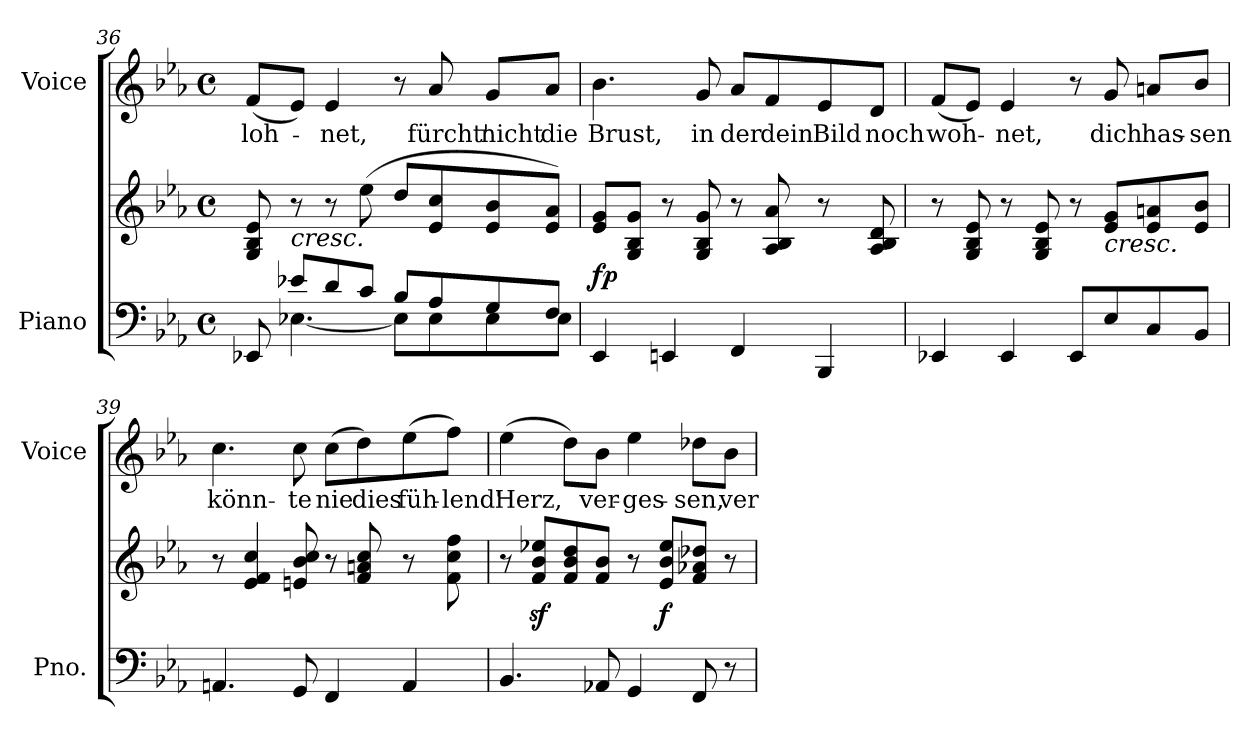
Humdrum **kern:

**kern	**kern	**dynam	**kern	**text
*part2	*part2	*part2	*part1	*part1
*staff3	*staff2	*staff2/3	*staff1	*staff1
*I"Piano	*	*	*I"Voice	*
*I'Pno.	*	*	*I'Voice	*
*clefF4	*clefG2	*	*clefG2	*
*k[b-e-a-]	*k[b-e-a-]	*	*k[b-e-a-]	*
*E-:	*E-:	*	*E-:	*
*M4/4	*M4/4	*	*M4/4	*
*met(c)	*met(c)	*	*met(c)	*
=36	=36	=36	=36	=36
*^	*	*	*	*
!	!	!	!	!	!LO:LY:b:color=#000000
8EE-Xi/	8ryy	8Gi/ 8B-i 8e-i	.	(8fi/L	loh-
!	!	!LO:TX:b:i:t=cresc.	!	!	!
8e-Xi/L	[<4.E-Xi\	8r	.	8e-i/J)	.
!	!	!	!	!	!LO:LY:b:color=#000000
8di/	.	8r	.	4e-i/	-net,
8ci/J	.	(8ee-i\	.	.	.
8B-i/L	8E-i\L]	8ddi/L	.	8r	.
!	!	!	!	!	!LO:LY:b:color=#000000
8A-i/	8E-i\	8e-i/ 8cci	.	8a-i/	fürcht'
!	!	!	!	!	!LO:LY:b:color=#000000
8Gi/	8E-i\	8e-i/ 8b-i	.	8gi/L	nicht
!	!	!	!	!	!LO:LY:b:color=#000000
8Fi/J	8E-i\J	8e-i/ 8a-iJ)	.	8a-i/J	die
*v	*v	*	*	*	*
!!LO:LB:g=z
=37	=37	=37	=37	=37
*^	*	*	*	*
!	!	!	!	!	!LO:LY:b:color=#000000
*v	*v	*	*	*	*
4EE-i/	8e-i/ 8giL	fp	4.b-i\	Brust,
.	8Gi/ 8B-i 8giJ	.	.	.
4EEni/	8r	.	.	.
!	!	!	!	!LO:LY:b:color=#000000
.	8Gi/ 8B-i 8gi	.	8gi/	in
!	!	!	!	!LO:LY:b:color=#000000
4FFi/	8r	.	8a-i/L	der
!	!	!	!	!LO:LY:b:color=#000000
.	8A-i/ 8B-i 8a-i	.	8fi/	dein
!	!	!	!	!LO:LY:b:color=#000000
4BBB-i/	8r	.	8e-i/	Bild
!	!	!	!	!LO:LY:b:color=#000000
.	8A-i/ 8B-i 8di	.	8di/J	noch
=38	=38	=38	=38	=38
!	!	!	!	!LO:LY:b:color=#000000
4EE-Xi/	8r	.	(8fi/L	woh-
.	8Gi/ 8B-i 8e-i	.	8e-i/J)	.
!	!	!	!	!LO:LY:b:color=#000000
4EE-i/	8r	.	4e-i/	-net,
.	8Gi/ 8B-i 8e-i	.	.	.
8EE-i/L	8r	.	8r	.
!	!LO:TX:b:i:t=cresc.	!	!	!
!	!	!	!	!LO:LY:b:color=#000000
8E-i/	8e-i/ 8giL	.	8gi/	dich
!	!	!	!	!LO:LY:b:color=#000000
8Ci/	8e-i/ 8ani	.	8ani/L	has-
!	!	!	!	!LO:LY:b:color=#000000
8BB-i/J	8e-i/ 8b-iJ	.	8b-i/J	-sen
=39	=39	=39	=39	=39
!	!	!	!	!LO:LY:b:color=#000000
4.AAni/	8r	.	4.cci\	könn-
.	4e-i/ 4fi 4cci	.	.	.
!	!	!	!	!LO:LY:b:color=#000000
8GGi/	8eni/ 8b-i 8cci	.	8cci\	-te
!	!	!	!	!LO:LY:b:color=#000000
4FFi/	8r	.	(8cci\L	nie
!	!	!	!	!LO:LY:b:color=#000000
.	8fi/ 8ani 8cci	.	8ddi\)	dies
!	!	!	!	!LO:LY:b:color=#000000
4AAi/	8r	.	(8ee-i\	füh-
!	!	!	!	!LO:LY:b:color=#000000
.	8fi\ 8cci 8ffi	.	8ffi\J)	-lend'
=40	=40	=40	=40	=40
!	!	!	!	!LO:LY:b:color=#000000
4.BB-i/	8r	.	(4ee-i\	Herz,
.	8fi/z 8b-iz 8ee-XizL	.	.	.
.	8fi/ 8b-i 8ddi	.	8ddi\L)	.
!	!	!	!	!LO:LY:b:color=#000000
8AA-Xi/	8fi/ 8b-iJ	.	8b-i\J	ver-
!	!	!	!	!LO:LY:b:color=#000000
4GGi/	8r	.	4ee-i\	-ges-
.	8e-i/ 8b-i 8ee-iL	f	.	.
!	!	!	!	!LO:LY:b:color=#000000
8FFi/	8fi/ 8a-Xi 8dd-XiJ	.	8dd-Xi\L	-sen,
!	!	!	!	!LO:LY:b:color=#000000
8r	8r	.	8b-i\J	ver-
=	=	=	=	=
*-	*-	*-	*-	*-
